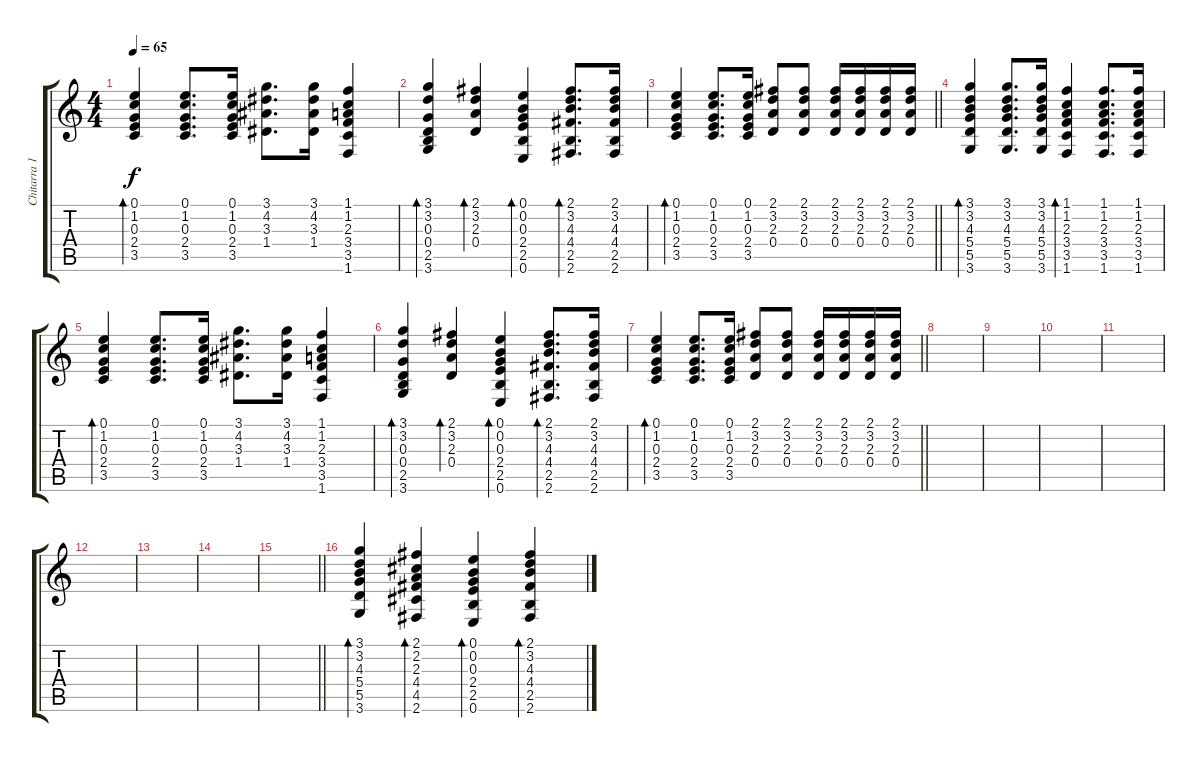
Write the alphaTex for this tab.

\track ("Chitarra 1" "Chitarra 1") {instrument electricguitarclean}
\staff {score tabs}
\tuning (E4 B3 G3 D3 A2 E2) {hide}
\ts (4 4)
\tempo 65
\clef g2
\ks c
(0.1 1.2 0.3 2.4 3.5).4{bd 60 dy f} (0.1 1.2 0.3 2.4 3.5).8{d} (0.1 1.2 0.3 2.4 3.5).16 (3.1 4.2 3.3 1.4).8{d} (3.1 4.2 3.3 1.4).16 (1.1 1.2 2.3 3.4 3.5 1.6).4 |
(3.1 3.2 0.3 0.4 2.5 3.6).4{bd 60} (2.1 3.2 2.3 0.4).4{bd 60} (0.1 0.2 0.3 2.4 2.5 0.6).4{bd 60} (2.1 3.2 4.3 4.4 2.5 2.6).8{d bd 60} (2.1 3.2 4.3 4.4 2.5 2.6).16 |
\barLineRight lightlight
(0.1 1.2 0.3 2.4 3.5).4{bd 60} (0.1 1.2 0.3 2.4 3.5).8{d} (0.1 1.2 0.3 2.4 3.5).16 (2.1 3.2 2.3 0.4).8 (2.1 3.2 2.3 0.4).8 (2.1 3.2 2.3 0.4).16 (2.1 3.2 2.3 0.4).16 (2.1 3.2 2.3 0.4).16 (2.1 3.2 2.3 0.4).16 |
(3.1 3.2 4.3 5.4 5.5 3.6).4{bd 60} (3.1 3.2 4.3 5.4 5.5 3.6).8{d} (3.1 3.2 4.3 5.4 5.5 3.6).16 (1.1 1.2 2.3 3.4 3.5 1.6).4{bd 60} (1.1 1.2 2.3 3.4 3.5 1.6).8{d} (1.1 1.2 2.3 3.4 3.5 1.6).16 |
(0.1 1.2 0.3 2.4 3.5).4{bd 60} (0.1 1.2 0.3 2.4 3.5).8{d} (0.1 1.2 0.3 2.4 3.5).16 (3.1 4.2 3.3 1.4).8{d} (3.1 4.2 3.3 1.4).16 (1.1 1.2 2.3 3.4 3.5 1.6).4 |
(3.1 3.2 0.3 0.4 2.5 3.6).4{bd 60} (2.1 3.2 2.3 0.4).4{bd 60} (0.1 0.2 0.3 2.4 2.5 0.6).4{bd 60} (2.1 3.2 4.3 4.4 2.5 2.6).8{d bd 60} (2.1 3.2 4.3 4.4 2.5 2.6).16 |
\barLineRight lightlight
(0.1 1.2 0.3 2.4 3.5).4{bd 60} (0.1 1.2 0.3 2.4 3.5).8{d} (0.1 1.2 0.3 2.4 3.5).16 (2.1 3.2 2.3 0.4).8 (2.1 3.2 2.3 0.4).8 (2.1 3.2 2.3 0.4).16 (2.1 3.2 2.3 0.4).16 (2.1 3.2 2.3 0.4).16 (2.1 3.2 2.3 0.4).16 |
|
|
|
|
|
|
|
\barLineRight lightlight
|
(3.1 3.2 4.3 5.4 5.5 3.6).4{bd 60} (2.1 2.2 2.3 4.4 4.5 2.6).4{bd 60} (0.1 0.2 0.3 2.4 2.5 0.6).4{bd 60} (2.1 3.2 4.3 4.4 2.5 2.6).4{bd 60}
